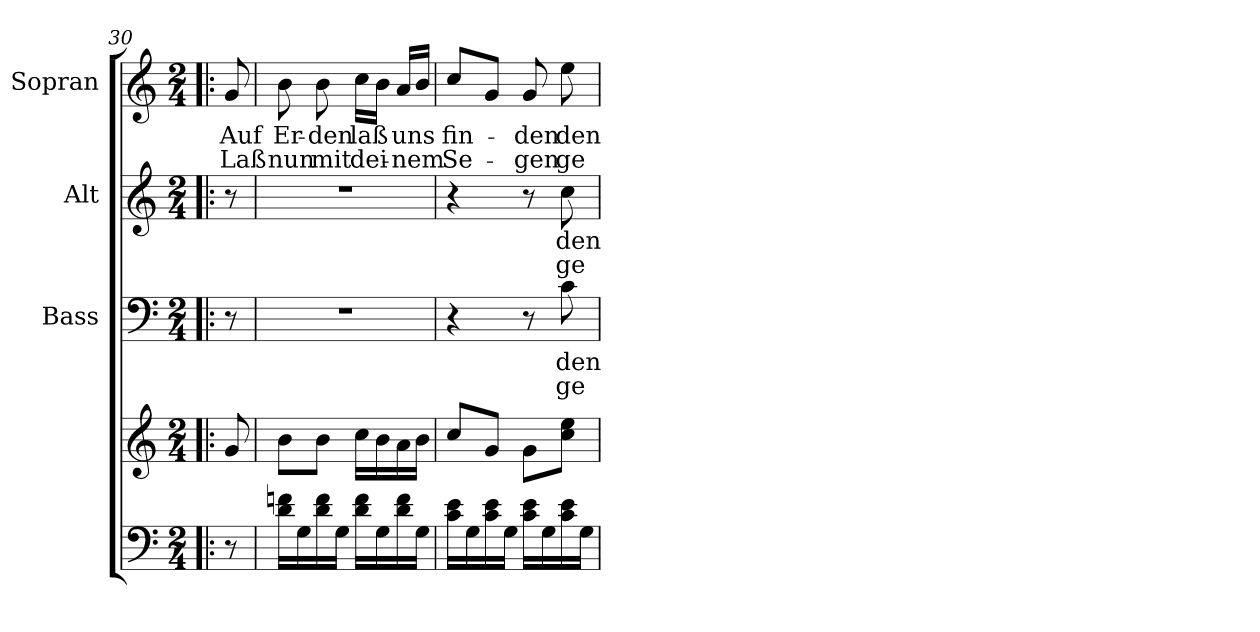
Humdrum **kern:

**kern	**kern	**kern	**text	**text	**kern	**text	**text	**kern	**text	**text
*part4	*part4	*part3	*part3	*part3	*part2	*part2	*part2	*part1	*part1	*part1
*staff5	*staff4	*staff3	*staff3	*staff3	*staff2	*staff2	*staff2	*staff1	*staff1	*staff1
*	*	*I"Bass	*	*	*I"Alt	*	*	*I"Sopran	*	*
*	*	*I'B.	*	*	*I'A.	*	*	*I'S.	*	*
*clefF4	*clefG2	*clefF4	*	*	*clefG2	*	*	*clefG2	*	*
*k[]	*k[]	*k[]	*	*	*k[]	*	*	*k[]	*	*
*C:	*C:	*C:	*	*	*C:	*	*	*C:	*	*
*M2/4	*M2/4	*M2/4	*	*	*M2/4	*	*	*M2/4	*	*
=30!|:	=30!|:	=30!|:	=30!|:	=30!|:	=30!|:	=30!|:	=30!|:	=30!|:	=30!|:	=30!|:
!	!	!	!	!	!	!	!	!	!LO:LY:b	!LO:LY:b
8r	8g/	8r	.	.	8r	.	.	8g/	Auf	Laß
=31	=31	=31	=31	=31	=31	=31	=31	=31	=31	=31
!	!	!	!	!	!	!	!	!	!LO:LY:b	!LO:LY:b
16d\ 16fn\LL	8b\L	2r	.	.	2r	.	.	8b\	Er-	nun
16G\	.	.	.	.	.	.	.	.	.	.
!	!	!	!	!	!	!	!	!	!LO:LY:b	!LO:LY:b
16d\ 16f\	8b\J	.	.	.	.	.	.	8b\	-den	mit
16G\JJ	.	.	.	.	.	.	.	.	.	.
!	!	!	!	!	!	!	!	!	!LO:LY:b	!LO:LY:b
16d\ 16f\LL	16cc\LL	.	.	.	.	.	.	16cc\LL	laß	dei-
16G\	16b\	.	.	.	.	.	.	16b\JJ	.	.
!	!	!	!	!	!	!	!	!	!LO:LY:b	!LO:LY:b
16d\ 16f\	16a\	.	.	.	.	.	.	16a/LL	uns	-nem
16G\JJ	16b\JJ	.	.	.	.	.	.	16b/JJ	.	.
=32	=32	=32	=32	=32	=32	=32	=32	=32	=32	=32
!	!	!	!	!	!	!	!	!	!LO:LY:b	!LO:LY:b
16c\ 16e\LL	8cc/L	4r	.	.	4r	.	.	8cc/L	fin-	Se-
16G\	.	.	.	.	.	.	.	.	.	.
16c\ 16e\	8g/J	.	.	.	.	.	.	8g/J	.	.
16G\JJ	.	.	.	.	.	.	.	.	.	.
!	!	!	!	!	!	!	!	!	!LO:LY:b	!LO:LY:b
16c\ 16e\LL	8g\L	8r	.	.	8r	.	.	8g/	-den	-gen
16G\	.	.	.	.	.	.	.	.	.	.
!	!	!	!LO:LY:b	!LO:LY:b	!	!LO:LY:b	!LO:LY:b	!	!LO:LY:b	!LO:LY:b
16c\ 16e\	8cc\ 8ee\J	8c\	den	ge-	8cc\	den	ge-	8ee\	den	ge-
16G\JJ	.	.	.	.	.	.	.	.	.	.
=	=	=	=	=	=	=	=	=	=	=
*-	*-	*-	*-	*-	*-	*-	*-	*-	*-	*-
